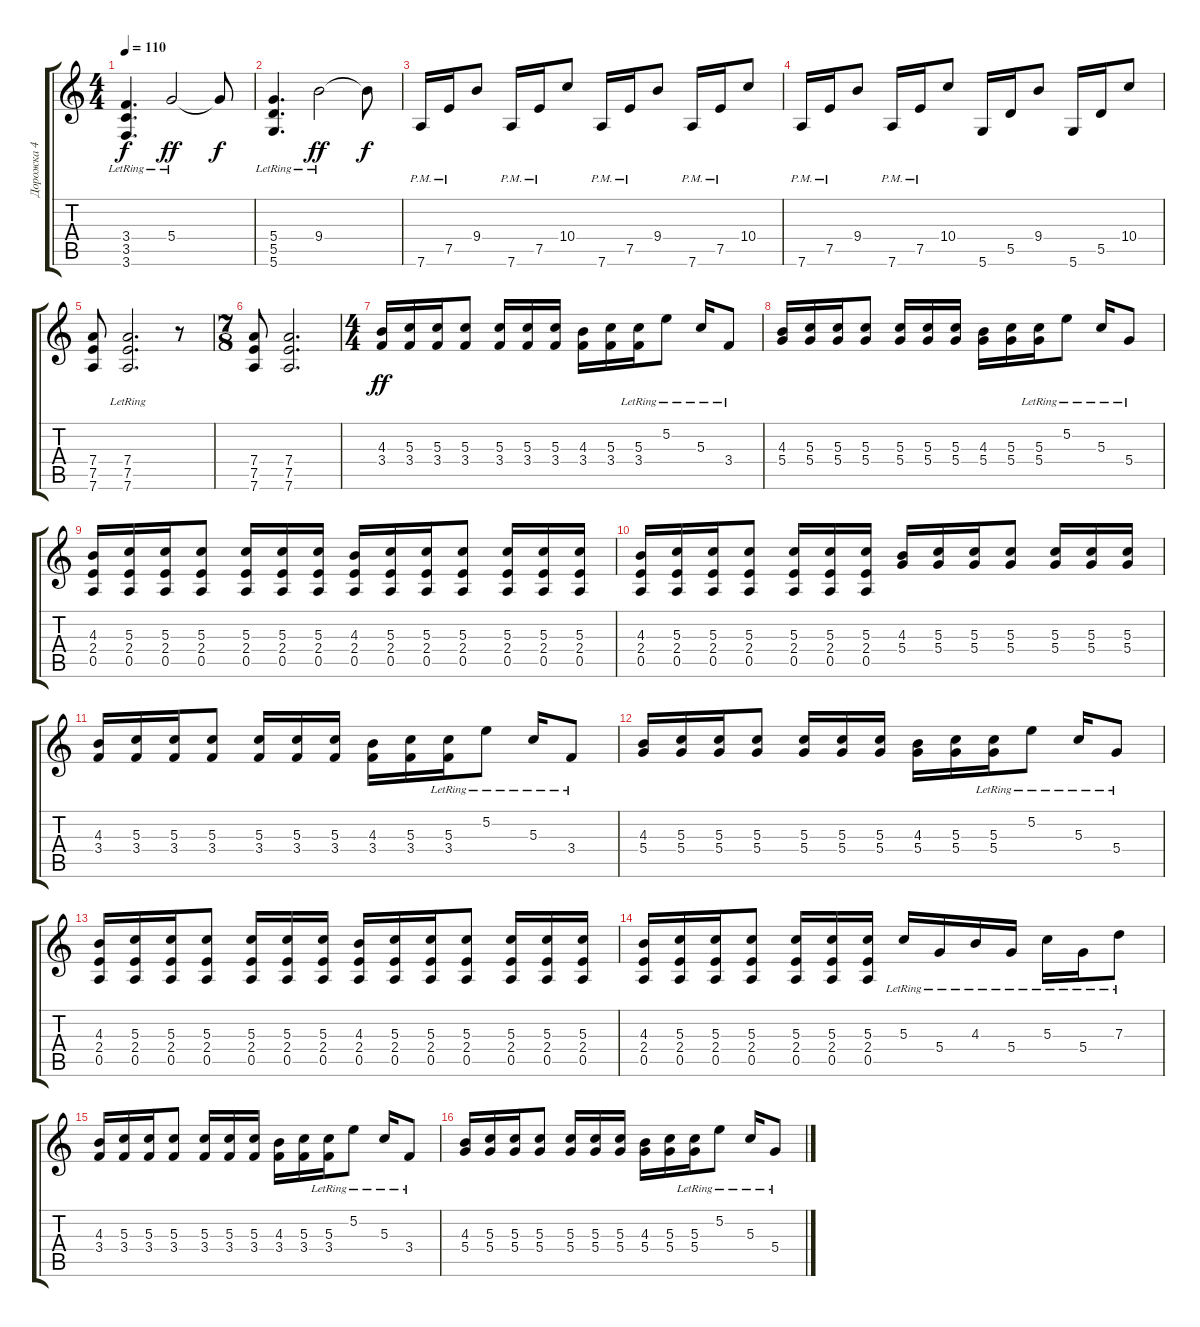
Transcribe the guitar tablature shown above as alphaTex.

\track ("Дорожка 4" "Дорожка 4") {instrument distortionguitar}
\staff {score tabs}
\tuning (E4 B3 G3 D3 A2 D2) {hide}
\ts (4 4)
\tempo 110
\clef g2
\ks c
(3.4 3.5{lr} 3.6{lr}).4{d dy f} 5.4{lr}.2{dy ff} 5.4{t}.8{dy f} |
(5.4 5.5{lr} 5.6{lr}).4{d} 9.4{lr}.2{dy ff} 9.4{t}.8{dy f} |
7.6{pm}.16 7.5{pm}.16 9.4.8 7.6{pm}.16 7.5{pm}.16 10.4.8 7.6{pm}.16 7.5{pm}.16 9.4.8 7.6{pm}.16 7.5{pm}.16 10.4.8 |
7.6{pm}.16 7.5{pm}.16 9.4.8 7.6{pm}.16 7.5{pm}.16 10.4.8 5.6.16 5.5.16 9.4.8 5.6.16 5.5.16 10.4.8 |
(7.4 7.5 7.6).8 (7.4{lr} 7.5{lr} 7.6).2{d} r.8 |
\ts (7 8)
(7.4 7.5 7.6).8 (7.4 7.5 7.6).2{d} |
\ts (4 4)
(4.3 3.4).16{dy ff instrument acousticguitarsteel} (5.3 3.4).16 (5.3 3.4).16 (5.3 3.4).8 (5.3 3.4).16 (5.3 3.4).16 (5.3 3.4).16 (4.3 3.4).16 (5.3 3.4).16 (5.3{lr} 3.4{lr}).16 5.2{lr}.8 5.3{lr}.16 3.4{lr}.8 |
(4.3 5.4).16 (5.3 5.4).16 (5.3 5.4).16 (5.3 5.4).8 (5.3 5.4).16 (5.3 5.4).16 (5.3 5.4).16 (4.3 5.4).16 (5.3 5.4).16 (5.3{lr} 5.4{lr}).16 5.2{lr}.8 5.3{lr}.16 5.4{lr}.8 |
(4.3 2.4 0.5).16 (5.3 2.4 0.5).16 (5.3 2.4 0.5).16 (5.3 2.4 0.5).8 (5.3 2.4 0.5).16 (5.3 2.4 0.5).16 (5.3 2.4 0.5).16 (4.3 2.4 0.5).16 (5.3 2.4 0.5).16 (5.3 2.4 0.5).16 (5.3 2.4 0.5).8 (5.3 2.4 0.5).16 (5.3 2.4 0.5).16 (5.3 2.4 0.5).16 |
(4.3 2.4 0.5).16 (5.3 2.4 0.5).16 (5.3 2.4 0.5).16 (5.3 2.4 0.5).8 (5.3 2.4 0.5).16 (5.3 2.4 0.5).16 (5.3 2.4 0.5).16 (4.3 5.4).16 (5.3 5.4).16 (5.3 5.4).16 (5.3 5.4).8 (5.3 5.4).16 (5.3 5.4).16 (5.3 5.4).16 |
(4.3 3.4).16 (5.3 3.4).16 (5.3 3.4).16 (5.3 3.4).8 (5.3 3.4).16 (5.3 3.4).16 (5.3 3.4).16 (4.3 3.4).16 (5.3 3.4).16 (5.3{lr} 3.4{lr}).16 5.2{lr}.8 5.3{lr}.16 3.4{lr}.8 |
(4.3 5.4).16 (5.3 5.4).16 (5.3 5.4).16 (5.3 5.4).8 (5.3 5.4).16 (5.3 5.4).16 (5.3 5.4).16 (4.3 5.4).16 (5.3 5.4).16 (5.3{lr} 5.4{lr}).16 5.2{lr}.8 5.3{lr}.16 5.4{lr}.8 |
(4.3 2.4 0.5).16 (5.3 2.4 0.5).16 (5.3 2.4 0.5).16 (5.3 2.4 0.5).8 (5.3 2.4 0.5).16 (5.3 2.4 0.5).16 (5.3 2.4 0.5).16 (4.3 2.4 0.5).16 (5.3 2.4 0.5).16 (5.3 2.4 0.5).16 (5.3 2.4 0.5).8 (5.3 2.4 0.5).16 (5.3 2.4 0.5).16 (5.3 2.4 0.5).16 |
(4.3 2.4 0.5).16 (5.3 2.4 0.5).16 (5.3 2.4 0.5).16 (5.3 2.4 0.5).8 (5.3 2.4 0.5).16 (5.3 2.4 0.5).16 (5.3 2.4 0.5).16 5.3{lr}.16 5.4{lr}.16 4.3{lr}.16 5.4{lr}.16 5.3{lr}.16 5.4{lr}.16 7.3{lr}.8 |
(4.3 3.4).16 (5.3 3.4).16 (5.3 3.4).16 (5.3 3.4).8 (5.3 3.4).16 (5.3 3.4).16 (5.3 3.4).16 (4.3 3.4).16 (5.3 3.4).16 (5.3{lr} 3.4{lr}).16 5.2{lr}.8 5.3{lr}.16 3.4{lr}.8 |
(4.3 5.4).16 (5.3 5.4).16 (5.3 5.4).16 (5.3 5.4).8 (5.3 5.4).16 (5.3 5.4).16 (5.3 5.4).16 (4.3 5.4).16 (5.3 5.4).16 (5.3{lr} 5.4{lr}).16 5.2{lr}.8 5.3{lr}.16 5.4{lr}.8
